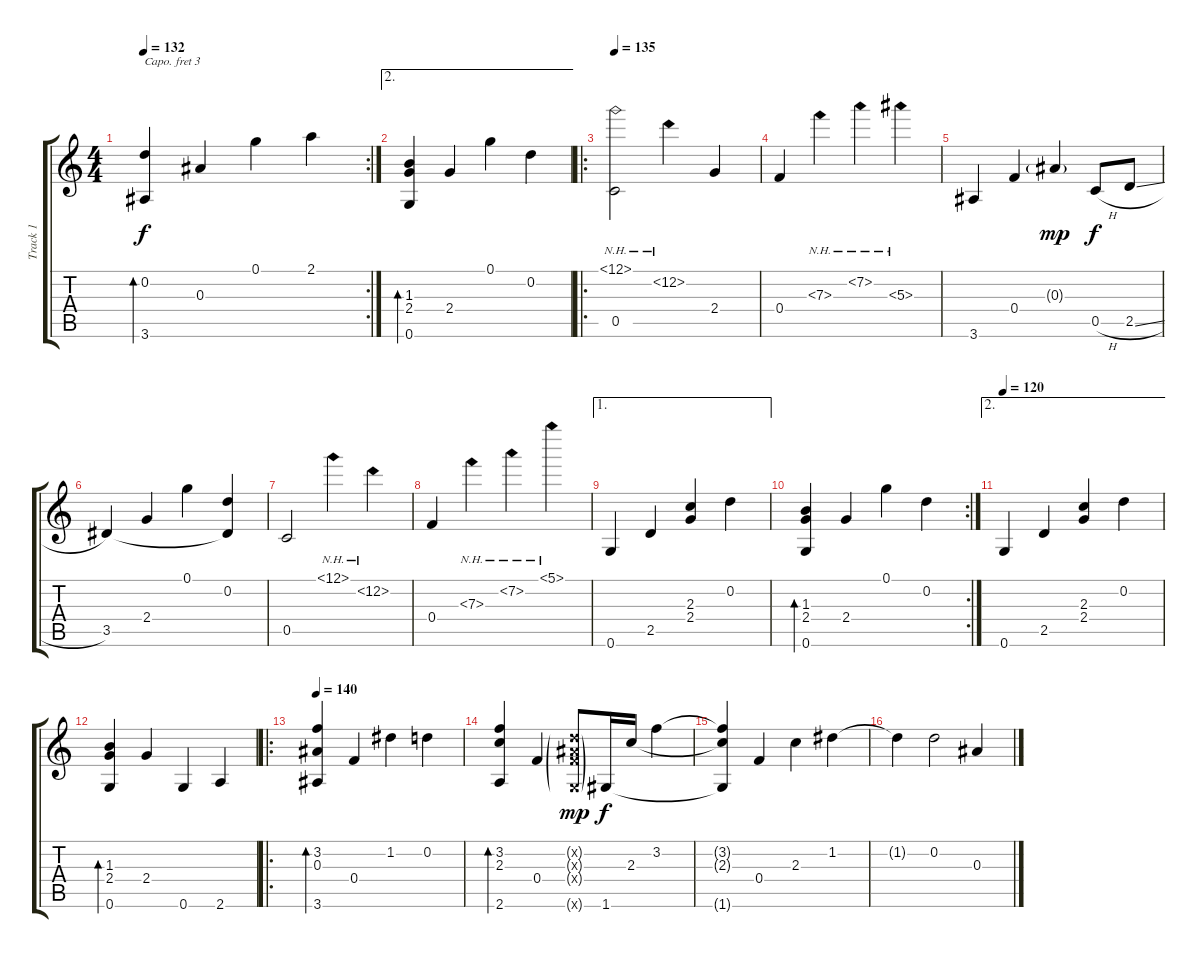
\track ("Track 1" "Track 1") {instrument acousticguitarsteel}
\staff {score tabs}
\capo 3
\tuning (E4 B3 G3 D3 A2 E2) {hide}
\rc 2
\ts (4 4)
\tempo 132
\clef g2
\ks c
(0.2 3.6).4{bd 120 dy f} 0.3.4 0.1.4 2.1.4 |
\ae 2
(1.3 2.4 0.6).4{bd 120} 2.4.4 0.1.4 0.2.4 |
\ro
\tempo 135
(12.1{nh} 0.5).2 12.2{nh}.4 2.4.4 |
0.4.4 7.3{nh}.4 7.2{nh}.4 5.3{nh}.4 |
3.6.4 0.4.4 0.3{g}.4{dy mp} 0.5{h}.8{dy f} 2.5{sl}.8 |
3.5.4 2.4.4 0.1.4 (0.2 3.5{t}).4 |
0.5.2 12.1{nh}.4 12.2{nh}.4 |
0.4.4 7.3{nh}.4 7.2{nh}.4 5.1{nh}.4 |
\ae 1
0.6.4 2.5.4 (2.3 2.4).4 0.2.4 |
\rc 2
(1.3 2.4 0.6).4{bd 120} 2.4.4 0.1.4 0.2.4 |
\ae 2
\tempo 120
0.6.4 2.5.4 (2.3 2.4).4 0.2.4 |
(1.3 2.4 0.6).4{bd 120} 2.4.4 0.6.4 2.6.4 |
\ro
\tempo 140
(3.2 0.3 3.6).4{bd 240} 0.4.4 1.2.4 0.2.4 |
(3.2 2.3 2.6).4{bd 240} 0.4.4 (0.2{g x} 0.3{g x} 0.4{g x} 0.6{g x}).8{dy mp} 1.6.16{dy f} 2.3.16 3.2.4 |
(3.2{t} 2.3{t} 1.6{t}).4 0.4.4 2.3.4 1.2.4 |
1.2{t}.4 0.2.2 0.3.4
